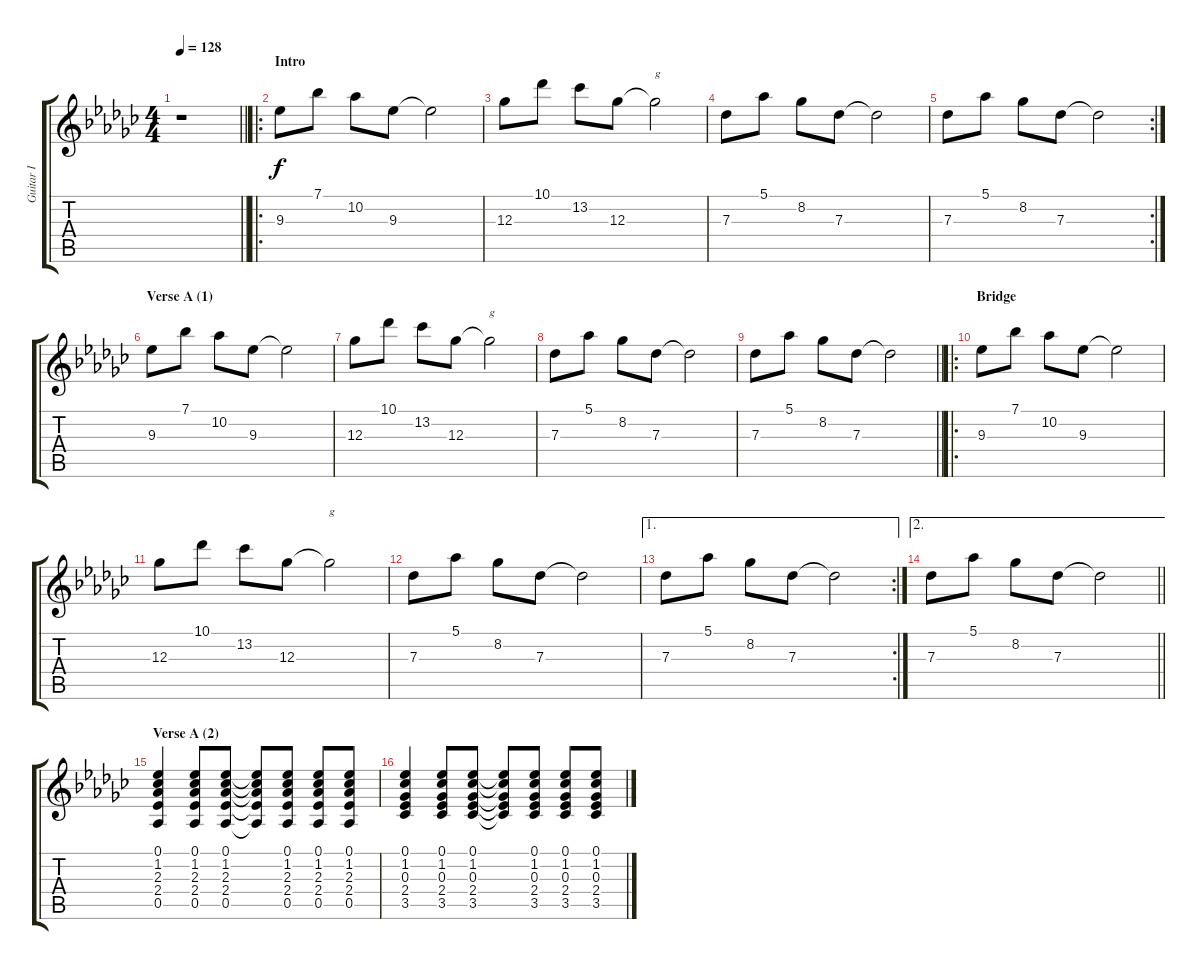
\track ("Guitar I" "Guitar I") {instrument electricguitarjazz}
\staff {score tabs}
\tuning (Eb4 Bb3 Gb3 Db3 Ab2 Eb2) {hide}
\ts (4 4)
\tempo 128
\clef g2
\barLineRight lightlight
\ks gb
r.1{dy f instrument electricguitarjazz} |
\ro
\section ("" "Intro")
9.3.8 7.1.8 10.2.8 9.3.8 9.3{t}.2 |
12.3.8 10.1.8 13.2.8 12.3.8 12.3{t}.2{txt "g"} |
7.3.8 5.1.8 8.2.8 7.3.8 7.3{t}.2 |
\rc 2
7.3.8 5.1.8 8.2.8 7.3.8 7.3{t}.2 |
\section ("" "Verse A (1)")
9.3.8 7.1.8 10.2.8 9.3.8 9.3{t}.2 |
12.3.8 10.1.8 13.2.8 12.3.8 12.3{t}.2{txt "g"} |
7.3.8 5.1.8 8.2.8 7.3.8 7.3{t}.2 |
\barLineRight lightlight
7.3.8 5.1.8 8.2.8 7.3.8 7.3{t}.2 |
\ro
\section ("" "Bridge")
9.3.8 7.1.8 10.2.8 9.3.8 9.3{t}.2 |
12.3.8 10.1.8 13.2.8 12.3.8 12.3{t}.2{txt "g"} |
7.3.8 5.1.8 8.2.8 7.3.8 7.3{t}.2 |
\ae 1
\rc 2
7.3.8 5.1.8 8.2.8 7.3.8 7.3{t}.2 |
\ae 2
\barLineRight lightlight
7.3.8 5.1.8 8.2.8 7.3.8 7.3{t}.2 |
\section ("" "Verse A (2)")
(0.1 1.2 2.3 2.4 0.5).4 (0.1 1.2 2.3 2.4 0.5).8 (0.1 1.2 2.3 2.4 0.5).8 (0.1{t} 1.2{t} 2.3{t} 2.4{t} 0.5{t}).8 (0.1 1.2 2.3 2.4 0.5).8 (0.1 1.2 2.3 2.4 0.5).8 (0.1 1.2 2.3 2.4 0.5).8 |
(0.1 1.2 0.3 2.4 3.5).4 (0.1 1.2 0.3 2.4 3.5).8 (0.1 1.2 0.3 2.4 3.5).8 (0.1{t} 1.2{t} 0.3{t} 2.4{t} 3.5{t}).8 (0.1 1.2 0.3 2.4 3.5).8 (0.1 1.2 0.3 2.4 3.5).8 (0.1 1.2 0.3 2.4 3.5).8
